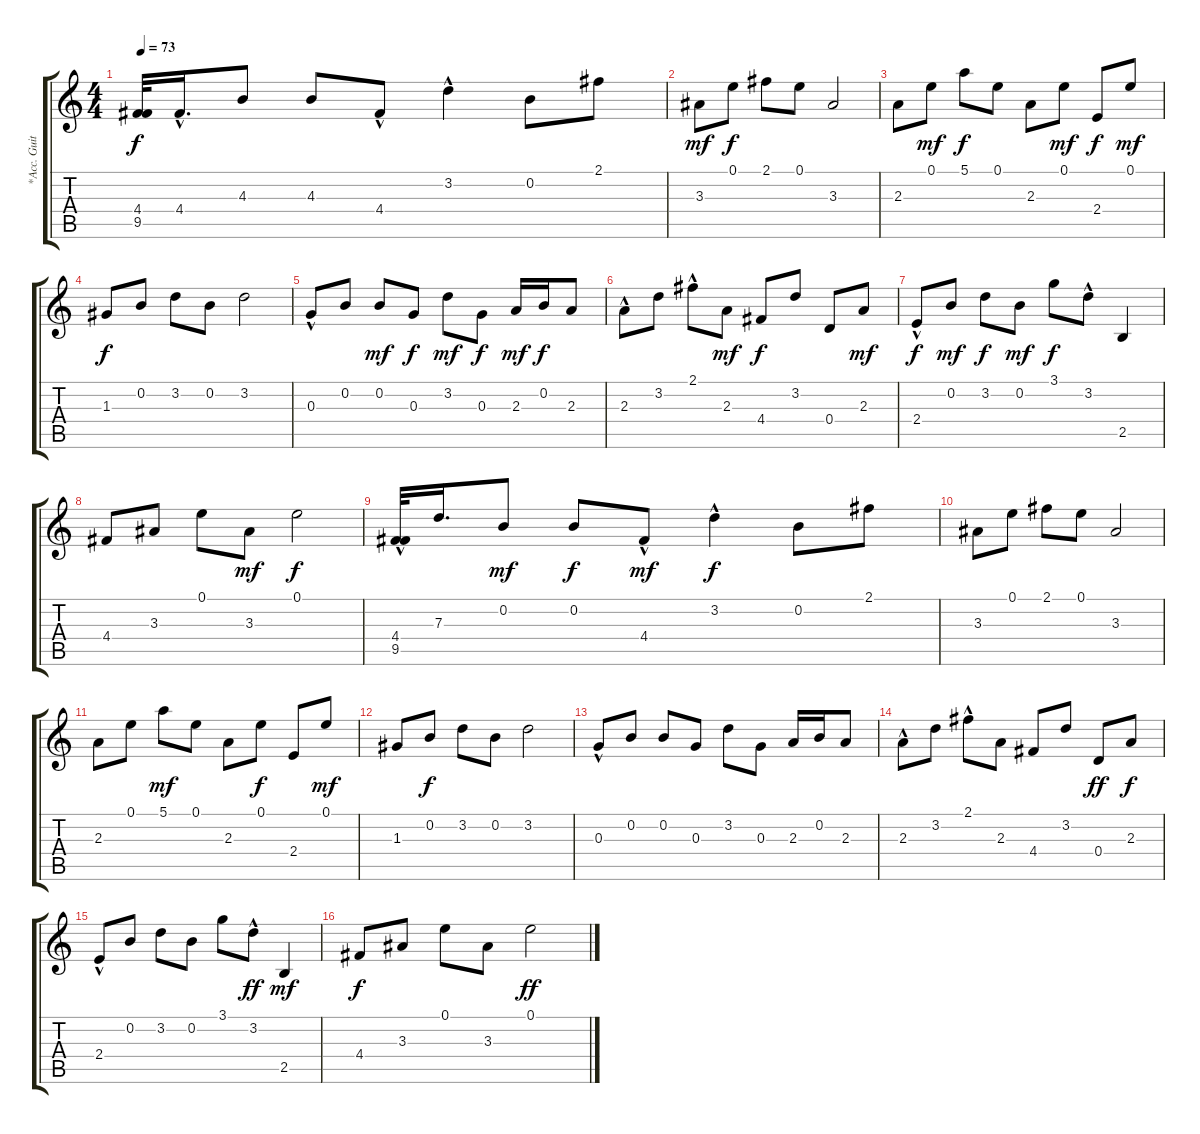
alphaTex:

\track ("*Acc. Guitar 1 Doubled" "*Acc. Guit") {instrument acousticguitarsteel}
\staff {score tabs}
\tuning (E4 B3 G3 D3 A2 E2) {hide}
\ts (4 4)
\tempo 73
\clef g2
\ks c
(4.4 9.5).32{dy f instrument acousticguitarsteel} 4.4{hac}.16{d} 4.3.8 4.3.8 4.4{hac}.8 3.2{hac}.4 0.2.8 2.1.8 |
3.3.8{dy mf} 0.1.8{dy f} 2.1.8 0.1.8 3.3.2 |
2.3.8 0.1.8{dy mf} 5.1.8{dy f} 0.1.8 2.3.8 0.1.8{dy mf} 2.4.8{dy f} 0.1.8{dy mf} |
1.3.8{dy f} 0.2.8 3.2.8 0.2.8 3.2.2 |
0.3{hac}.8 0.2.8 0.2.8{dy mf} 0.3.8{dy f} 3.2.8{dy mf} 0.3.8{dy f} 2.3.16{dy mf} 0.2.16{dy f} 2.3.8 |
2.3{hac}.8 3.2.8 2.1{hac}.8 2.3.8{dy mf} 4.4.8{dy f} 3.2.8 0.4.8 2.3.8{dy mf} |
2.4{hac}.8{dy f} 0.2.8{dy mf} 3.2.8{dy f} 0.2.8{dy mf} 3.1.8{dy f} 3.2{hac}.8 2.5.4 |
4.4.8 3.3.8 0.1.8 3.3.8{dy mf} 0.1.2{dy f} |
(4.4{hac} 9.5).32 7.3.16{d} 0.2.8{dy mf} 0.2.8{dy f} 4.4{hac}.8{dy mf} 3.2{hac}.4{dy f} 0.2.8 2.1.8 |
3.3.8 0.1.8 2.1.8 0.1.8 3.3.2 |
2.3.8 0.1.8 5.1.8{dy mf} 0.1.8 2.3.8 0.1.8{dy f} 2.4.8 0.1.8{dy mf} |
1.3.8 0.2.8{dy f} 3.2.8 0.2.8 3.2.2 |
0.3{hac}.8 0.2.8 0.2.8 0.3.8 3.2.8 0.3.8 2.3.16 0.2.16 2.3.8 |
2.3{hac}.8 3.2.8 2.1{hac}.8 2.3.8 4.4.8 3.2.8 0.4.8{dy ff} 2.3.8{dy f} |
2.4{hac}.8 0.2.8 3.2.8 0.2.8 3.1.8 3.2{hac}.8{dy ff} 2.5.4{dy mf} |
4.4.8{dy f} 3.3.8 0.1.8 3.3.8 0.1.2{dy ff}
